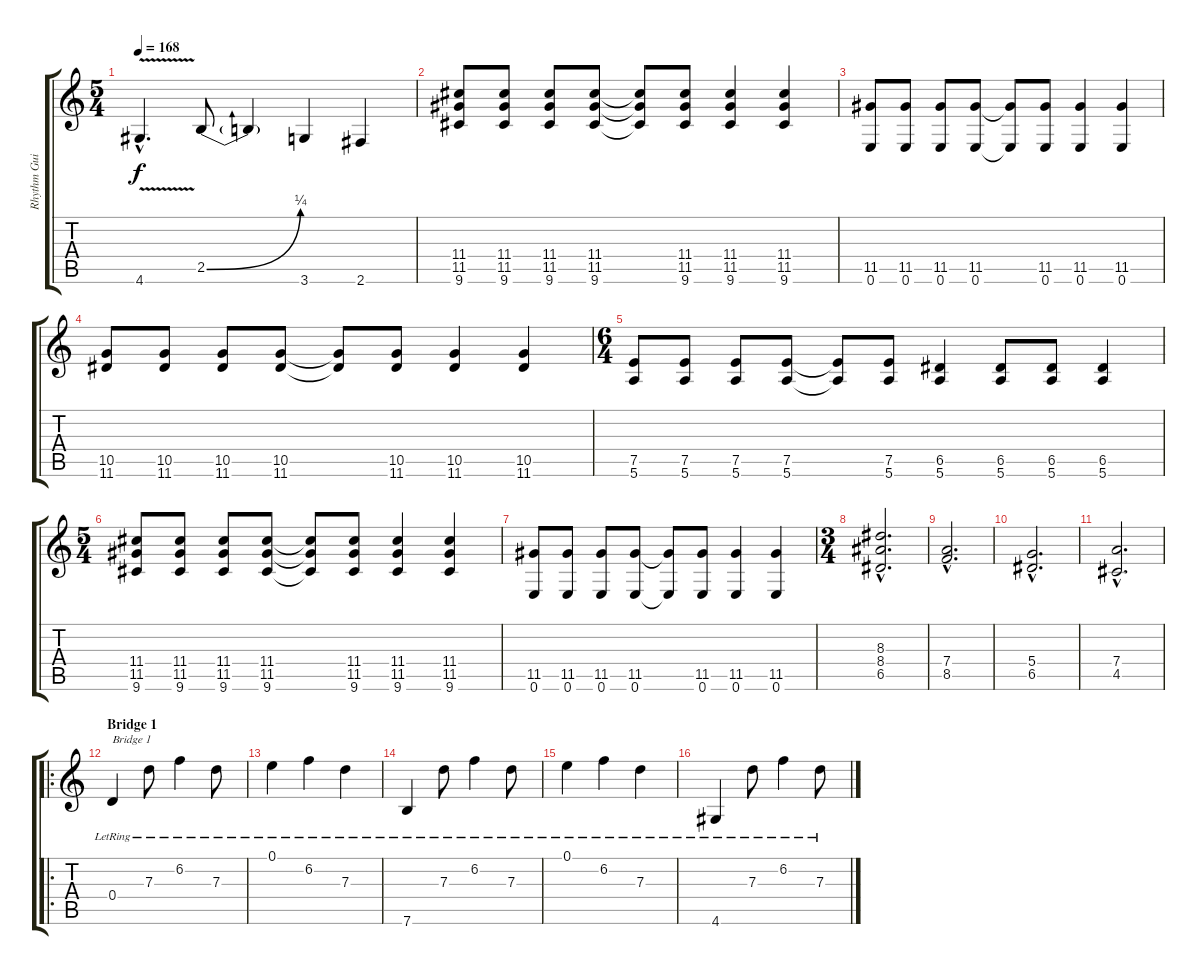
\track ("Rhythm Guitar" "Rhythm Gui") {instrument distortionguitar}
\staff {score tabs}
\tuning (E4 B3 G3 D3 A2 E2) {hide}
\ts (5 4)
\tempo 168
\clef g2
\ks c
4.6{v hac}.4{d dy f} 2.5{be (bend 0 0 60 1)}.8 2.5{t}.4 3.6.4 2.6.4 |
(11.4 11.5 9.6).8 (11.4 11.5 9.6).8 (11.4 11.5 9.6).8 (11.4 11.5 9.6).8 (11.4{t} 11.5{t} 9.6{t}).8 (11.4 11.5 9.6).8 (11.4 11.5 9.6).4 (11.4 11.5 9.6).4 |
(11.5 0.6).8 (11.5 0.6).8 (11.5 0.6).8 (11.5 0.6).8 (11.5{t} 0.6{t}).8 (11.5 0.6).8 (11.5 0.6).4 (11.5 0.6).4 |
(10.5 11.6).8 (10.5 11.6).8 (10.5 11.6).8 (10.5 11.6).8 (10.5{t} 11.6{t}).8 (10.5 11.6).8 (10.5 11.6).4 (10.5 11.6).4 |
\ts (6 4)
(7.5 5.6).8 (7.5 5.6).8 (7.5 5.6).8 (7.5 5.6).8 (7.5{t} 5.6{t}).8 (7.5 5.6).8 (6.5 5.6).4 (6.5 5.6).8 (6.5 5.6).8 (6.5 5.6).4 |
\ts (5 4)
(11.4 11.5 9.6).8 (11.4 11.5 9.6).8 (11.4 11.5 9.6).8 (11.4 11.5 9.6).8 (11.4{t} 11.5{t} 9.6{t}).8 (11.4 11.5 9.6).8 (11.4 11.5 9.6).4 (11.4 11.5 9.6).4 |
(11.5 0.6).8 (11.5 0.6).8 (11.5 0.6).8 (11.5 0.6).8 (11.5{t} 0.6{t}).8 (11.5 0.6).8 (11.5 0.6).4 (11.5 0.6).4 |
\ts (3 4)
(8.3{hac} 8.4{hac} 6.5{hac}).2{d} |
(7.4{hac} 8.5{hac}).2{d} |
(5.4{hac} 6.5{hac}).2{d} |
(7.4{hac} 4.5{hac}).2{d} |
\ro
\section ("" "Bridge 1")
0.4{lr}.4{txt "Bridge 1" instrument acousticguitarsteel} 7.3{lr}.8 6.2{lr}.4 7.3{lr}.8 |
0.1{lr}.4 6.2{lr}.4 7.3{lr}.4 |
7.6{lr}.4 7.3{lr}.8 6.2{lr}.4 7.3{lr}.8 |
0.1{lr}.4 6.2{lr}.4 7.3{lr}.4 |
4.6{lr}.4 7.3{lr}.8 6.2{lr}.4 7.3{lr}.8
